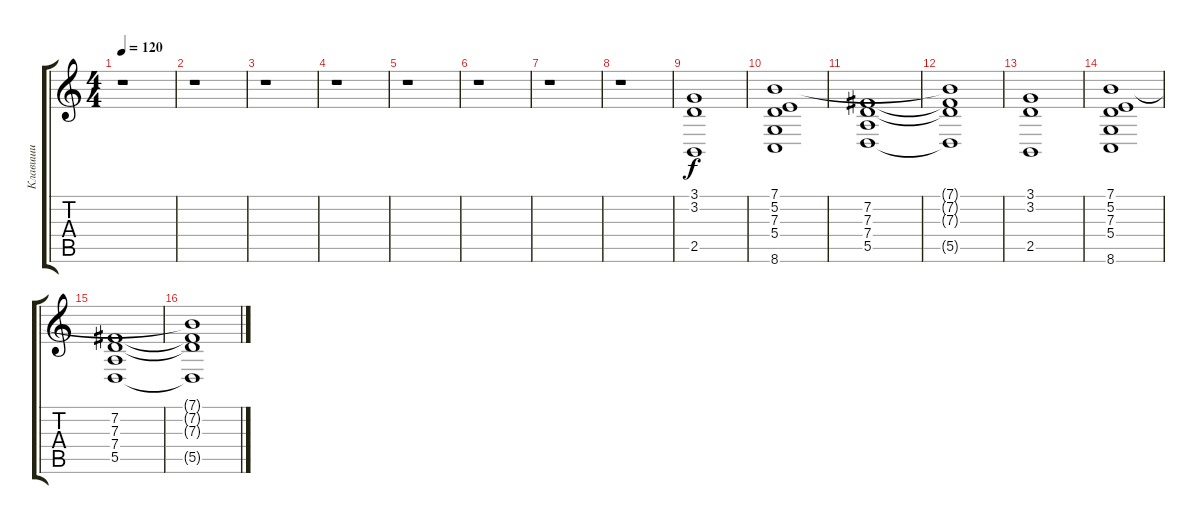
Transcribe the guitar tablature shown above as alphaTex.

\track ("Клавиши" "Клавиши") {instrument synthstrings1}
\staff {score tabs}
\tuning (E4 B3 G3 D3 A2 E2) {hide}
\ts (4 4)
\tempo 120
\clef g2
\ks c
r.1{dy f} |
r.1 |
r.1 |
r.1 |
r.1 |
r.1 |
r.1 |
r.1 |
(3.1 3.2 2.5).1 |
(7.1 5.2 7.3 5.4 8.6).1 |
(7.2 7.3 7.4 5.5).1 |
(7.1{t} 7.2{t} 7.3{t} 5.5{t}).1 |
(3.1 3.2 2.5).1 |
(7.1 5.2 7.3 5.4 8.6).1 |
(7.2 7.3 7.4 5.5).1 |
(7.1{t} 7.2{t} 7.3{t} 5.5{t}).1
